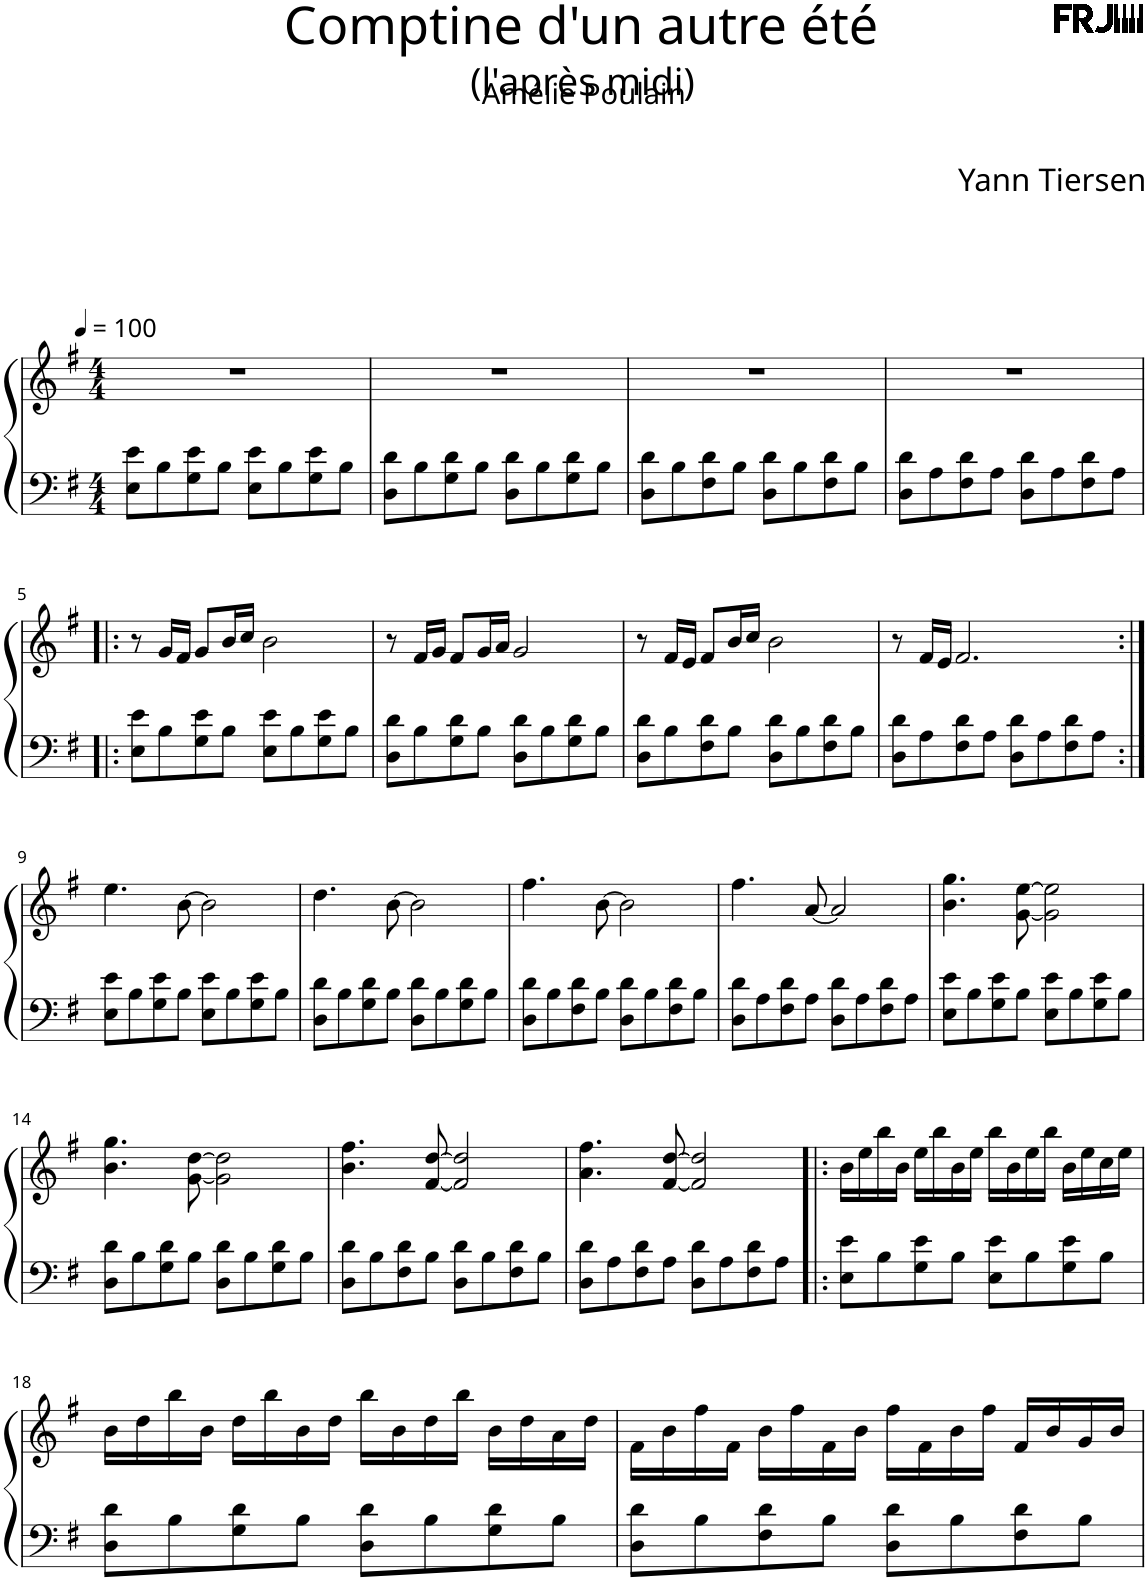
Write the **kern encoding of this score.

**kern	**kern
*part1	*part1
*staff2	*staff1
*I"Piano	*
*I'Pno.	*
*clefF4	*clefG2
*k[f#]	*k[f#]
*M4/4	*M4/4
*MM100	*MM100
=1	=1
8E\ 8e\L	1r
8B\	.
8G\ 8e\	.
8B\J	.
8E\ 8e\L	.
8B\	.
8G\ 8e\	.
8B\J	.
=2	=2
8D\ 8d\L	1r
8B\	.
8G\ 8d\	.
8B\J	.
8D\ 8d\L	.
8B\	.
8G\ 8d\	.
8B\J	.
=3	=3
8D\ 8d\L	1r
8B\	.
8F#\ 8d\	.
8B\J	.
8D\ 8d\L	.
8B\	.
8F#\ 8d\	.
8B\J	.
=4	=4
8D\ 8d\L	1r
8A\	.
8F#\ 8d\	.
8A\J	.
8D\ 8d\L	.
8A\	.
8F#\ 8d\	.
8A\J	.
!!LO:LB:g=z
=5!|:	=5!|:
8E\ 8e\L	8r
8B\	16g/LL
.	16f#/JJ
8G\ 8e\	8g/L
8B\J	16b/L
.	16cc/JJ
8E\ 8e\L	2b\
8B\	.
8G\ 8e\	.
8B\J	.
=6	=6
8D\ 8d\L	8r
8B\	16f#/LL
.	16g/JJ
8G\ 8d\	8f#/L
8B\J	16g/L
.	16a/JJ
8D\ 8d\L	2g/
8B\	.
8G\ 8d\	.
8B\J	.
=7	=7
8D\ 8d\L	8r
8B\	16f#/LL
.	16e/JJ
8F#\ 8d\	8f#/L
8B\J	16b/L
.	16cc/JJ
8D\ 8d\L	2b\
8B\	.
8F#\ 8d\	.
8B\J	.
=8	=8
8D\ 8d\L	8r
8A\	16f#/LL
.	16e/JJ
8F#\ 8d\	2.f#/
8A\J	.
8D\ 8d\L	.
8A\	.
8F#\ 8d\	.
8A\J	.
!!LO:LB:g=z
=9:|!	=9:|!
8E\ 8e\L	4.ee\
8B\	.
8G\ 8e\	.
8B\J	[8b\
8E\ 8e\L	2b\]
8B\	.
8G\ 8e\	.
8B\J	.
=10	=10
8D\ 8d\L	4.dd\
8B\	.
8G\ 8d\	.
8B\J	[8b\
8D\ 8d\L	2b\]
8B\	.
8G\ 8d\	.
8B\J	.
=11	=11
8D\ 8d\L	4.ff#\
8B\	.
8F#\ 8d\	.
8B\J	[8b\
8D\ 8d\L	2b\]
8B\	.
8F#\ 8d\	.
8B\J	.
=12	=12
8D\ 8d\L	4.ff#\
8A\	.
8F#\ 8d\	.
8A\J	[8a/
8D\ 8d\L	2a/]
8A\	.
8F#\ 8d\	.
8A\J	.
=13	=13
8E\ 8e\L	4.b\ 4.gg\
8B\	.
8G\ 8e\	.
8B\J	[8g\ [8ee\
8E\ 8e\L	2g\] 2ee\]
8B\	.
8G\ 8e\	.
8B\J	.
!!LO:LB:g=z
=14	=14
8D\ 8d\L	4.b\ 4.gg\
8B\	.
8G\ 8d\	.
8B\J	[8g\ [8dd\
8D\ 8d\L	2g\] 2dd\]
8B\	.
8G\ 8d\	.
8B\J	.
=15	=15
8D\ 8d\L	4.b\ 4.ff#\
8B\	.
8F#\ 8d\	.
8B\J	[8f#/ [8dd/
8D\ 8d\L	2f#/] 2dd/]
8B\	.
8F#\ 8d\	.
8B\J	.
=16	=16
8D\ 8d\L	4.a\ 4.ff#\
8A\	.
8F#\ 8d\	.
8A\J	[8f#/ [8dd/
8D\ 8d\L	2f#/] 2dd/]
8A\	.
8F#\ 8d\	.
8A\J	.
=17!|:	=17!|:
8E\ 8e\L	16b\LL
.	16ee\
8B\	16bb\
.	16b\JJ
8G\ 8e\	16ee\LL
.	16bb\
8B\J	16b\
.	16ee\JJ
8E\ 8e\L	16bb\LL
.	16b\
8B\	16ee\
.	16bb\JJ
8G\ 8e\	16b\LL
.	16ee\
8B\J	16cc\
.	16ee\JJ
!!LO:LB:g=z
=18	=18
8D\ 8d\L	16b\LL
.	16dd\
8B\	16bb\
.	16b\JJ
8G\ 8d\	16dd\LL
.	16bb\
8B\J	16b\
.	16dd\JJ
8D\ 8d\L	16bb\LL
.	16b\
8B\	16dd\
.	16bb\JJ
8G\ 8d\	16b\LL
.	16dd\
8B\J	16a\
.	16dd\JJ
=19	=19
8D\ 8d\L	16f#\LL
.	16b\
8B\	16ff#\
.	16f#\JJ
8F#\ 8d\	16b\LL
.	16ff#\
8B\J	16f#\
.	16b\JJ
8D\ 8d\L	16ff#\LL
.	16f#\
8B\	16b\
.	16ff#\JJ
8F#\ 8d\	16f#/LL
.	16b/
8B\J	16g/
.	16b/JJ
=	=
*-	*-
